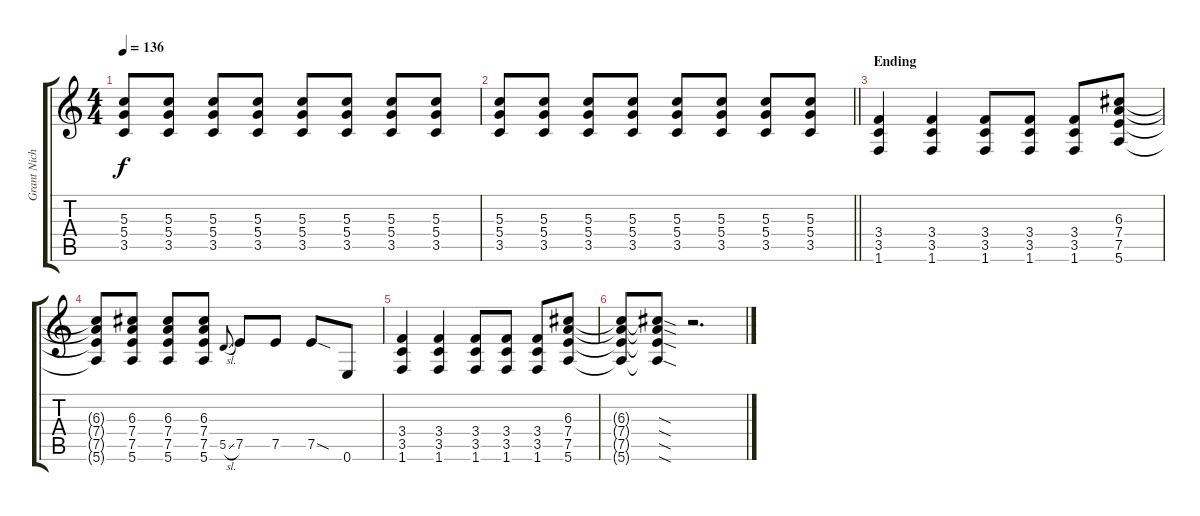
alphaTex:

\track ("Grant Nicholas 2" "Grant Nich") {instrument overdrivenguitar}
\staff {score tabs}
\tuning (E4 B3 G3 D3 A2 E2) {hide}
\ts (4 4)
\tempo 136
\clef g2
\ks c
(5.3 5.4 3.5).8{dy f} (5.3 5.4 3.5).8 (5.3 5.4 3.5).8 (5.3 5.4 3.5).8 (5.3 5.4 3.5).8 (5.3 5.4 3.5).8 (5.3 5.4 3.5).8 (5.3 5.4 3.5).8 |
\barLineRight lightlight
(5.3 5.4 3.5).8 (5.3 5.4 3.5).8 (5.3 5.4 3.5).8 (5.3 5.4 3.5).8 (5.3 5.4 3.5).8 (5.3 5.4 3.5).8 (5.3 5.4 3.5).8 (5.3 5.4 3.5).8 |
\section ("" "Ending")
(3.4 3.5 1.6).4 (3.4 3.5 1.6).4 (3.4 3.5 1.6).8 (3.4 3.5 1.6).8 (3.4 3.5 1.6).8 (6.3 7.4 7.5 5.6).8 |
(6.3{t} 7.4{t} 7.5{t} 5.6{t}).8 (6.3 7.4 7.5 5.6).8 (6.3 7.4 7.5 5.6).8 (6.3 7.4 7.5 5.6).8 5.5{sl}.8{gr onbeat} 7.5.8 7.5.8 7.5{sod}.8 0.6.8 |
(3.4 3.5 1.6).4 (3.4 3.5 1.6).4 (3.4 3.5 1.6).8 (3.4 3.5 1.6).8 (3.4 3.5 1.6).8 (6.3 7.4 7.5 5.6).8 |
(6.3{t} 7.4{t} 7.5{t} 5.6{t}).8 (6.3{sod t} 7.4{sod t} 7.5{sod t} 5.6{sod t}).8 r.2{d}
